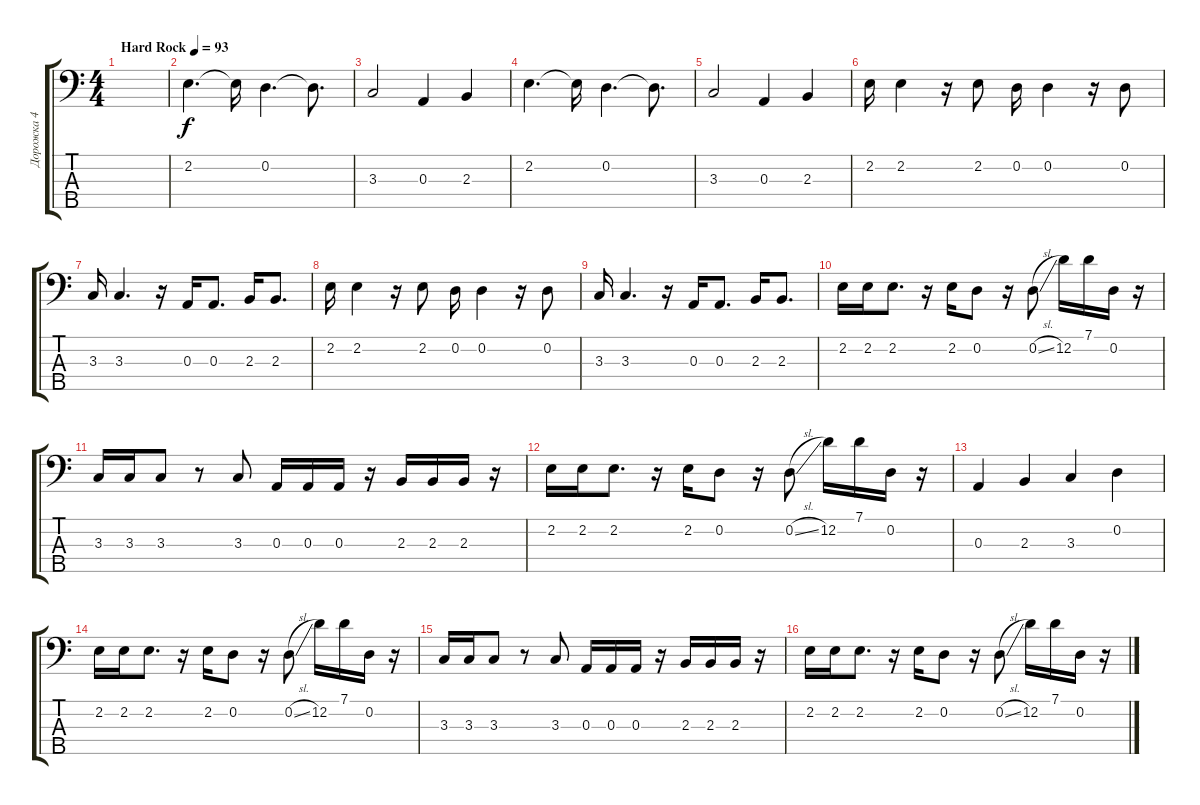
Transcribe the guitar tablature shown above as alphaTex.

\track ("Дорожка 4" "Дорожка 4") {instrument electricbassfinger}
\staff {score tabs}
\tuning (G2 D2 A1 E1 B0) {hide}
\ts (4 4)
\tempo (93 "Hard Rock")
\clef f4
\ks c
|
2.2.4{d} 2.2{t}.16 0.2.4{d} 0.2{t}.8{d} |
3.3.2 0.3.4 2.3.4 |
2.2.4{d} 2.2{t}.16 0.2.4{d} 0.2{t}.8{d} |
3.3.2 0.3.4 2.3.4 |
2.2.16 2.2.4 r.16 2.2.8 0.2.16 0.2.4 r.16 0.2.8 |
3.3.16 3.3.4{d} r.16 0.3.16 0.3.8{d} 2.3.16 2.3.8{d} |
2.2.16 2.2.4 r.16 2.2.8 0.2.16 0.2.4 r.16 0.2.8 |
3.3.16 3.3.4{d} r.16 0.3.16 0.3.8{d} 2.3.16 2.3.8{d} |
2.2.16 2.2.16 2.2.8{d} r.16 2.2.16 0.2.8 r.16 0.2{sl}.8 12.2.16 7.1.16 0.2.16 r.16 |
3.3.16 3.3.16 3.3.8 r.8 3.3.8 0.3.16 0.3.16 0.3.16 r.16 2.3.16 2.3.16 2.3.16 r.16 |
2.2.16 2.2.16 2.2.8{d} r.16 2.2.16 0.2.8 r.16 0.2{sl}.8 12.2.16 7.1.16 0.2.16 r.16 |
0.3.4 2.3.4 3.3.4 0.2.4 |
2.2.16 2.2.16 2.2.8{d} r.16 2.2.16 0.2.8 r.16 0.2{sl}.8 12.2.16 7.1.16 0.2.16 r.16 |
3.3.16 3.3.16 3.3.8 r.8 3.3.8 0.3.16 0.3.16 0.3.16 r.16 2.3.16 2.3.16 2.3.16 r.16 |
2.2.16 2.2.16 2.2.8{d} r.16 2.2.16 0.2.8 r.16 0.2{sl}.8 12.2.16 7.1.16 0.2.16 r.16
